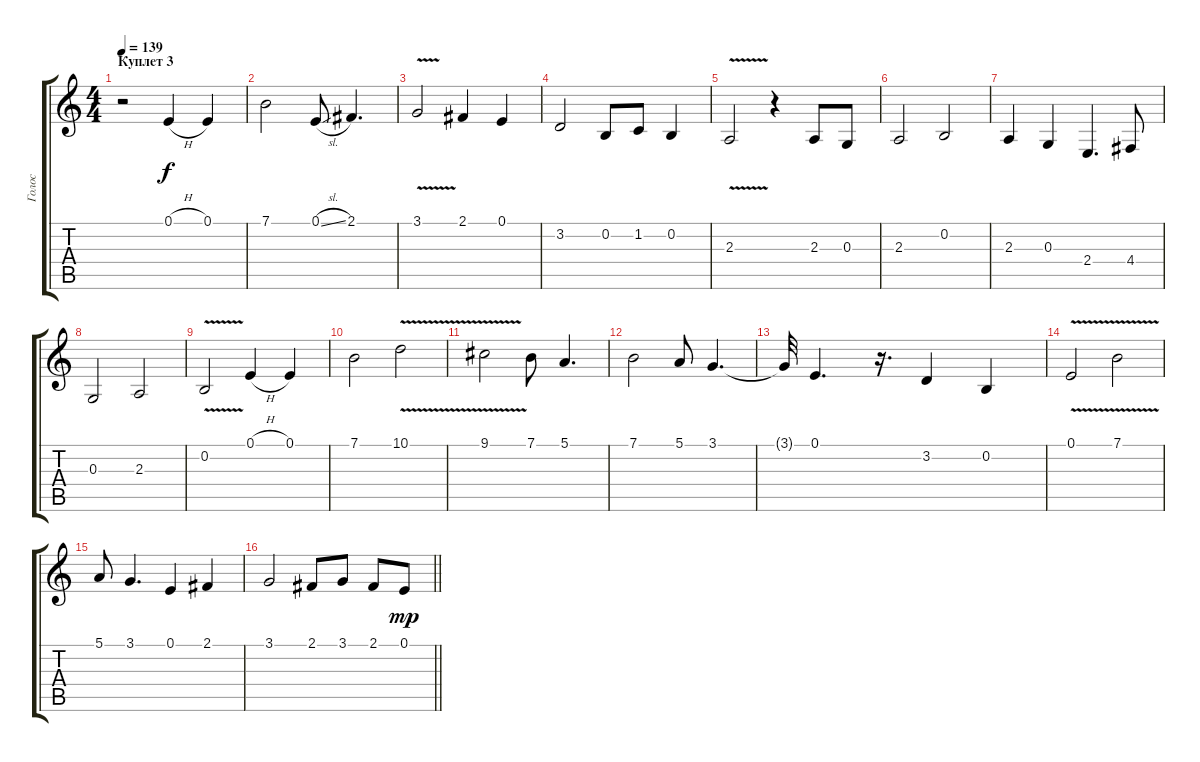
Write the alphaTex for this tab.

\track ("Голос" "Голос") {instrument ocarina}
\staff {score tabs}
\tuning (E4 B3 G3 D3 A2 E2) {hide}
\ts (4 4)
\section ("" "Куплет 3")
\tempo 139
\clef g2
\ks c
r.2{dy f} 0.1{h}.4 0.1.4 |
7.1.2 0.1{sl}.8 2.1.4{d} |
3.1{v}.2 2.1.4 0.1.4 |
3.2.2 0.2.8 1.2.8 0.2.4 |
2.3{v}.2 r.4 2.3.8 0.3.8 |
2.3.2 0.2.2 |
2.3.4 0.3.4 2.4.4{d} 4.4.8 |
0.3.2 2.3.2 |
0.2{v}.2 0.1{h}.4 0.1.4 |
7.1.2 10.1{v}.2 |
9.1{v}.2 7.1.8 5.1.4{d} |
7.1.2 5.1.8 3.1.4{d} |
3.1{t}.32 0.1.4{d} r.16{d} 3.2.4 0.2.4 |
0.1{v}.2 7.1{v}.2 |
5.1.8 3.1.4{d} 0.1.4 2.1.4 |
\barLineRight lightlight
3.1.2 2.1.8 3.1.8 2.1.8 0.1{h}.8{dy mp}
